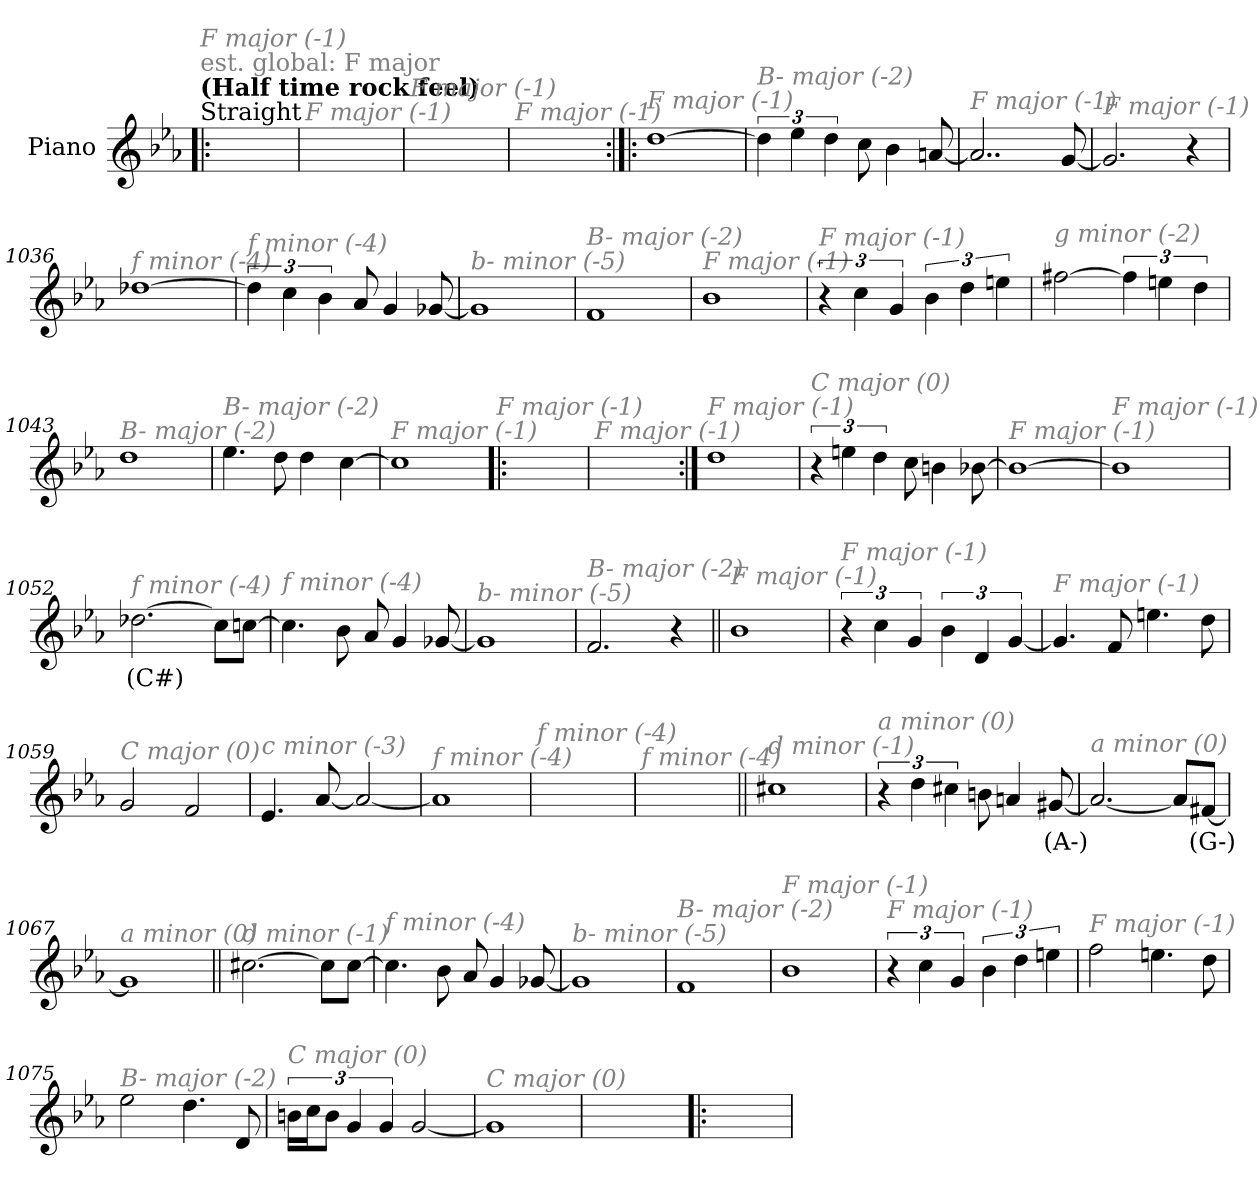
**kern	**text
*part1	*part1
*staff1	*staff1
*I"Piano	*
*I'Pno.	*
*clefG2	*
*k[b-e-a-]	*
=1!|:	=1!|:
!LO:TX:a:t=Straight	!
!LO:TX:a:B:t=(Half time rock feel)	!
!LO:TX:a:color=#808080:t=est. global&colon; F major	!
!LO:TX:i:color=#808080:t=F major (-1)	!
1ryy	.
=1029	=1029
!LO:TX:i:color=#808080:t=F major (-1)	!
1ryy	.
=1030	=1030
!LO:TX:i:color=#808080:t=F major (-1)	!
1ryy	.
=1031	=1031
!LO:TX:i:color=#808080:t=F major (-1)	!
1ryy	.
!!LO:LB:g=z
=1032:|!|:	=1032:|!|:
!LO:TX:i:color=#808080:t=F major (-1)	!
[1dd	.
=1033	=1033
!LO:TX:i:color=#808080:t=B- major (-2)	!
6dd\]	.
6ee-\	.
6dd\	.
8cc\	.
4b-\	.
[8an/	.
=1034	=1034
!LO:TX:i:color=#808080:t=F major (-1)	!
2..a/]	.
[8g/	.
=1035	=1035
!LO:TX:i:color=#808080:t=F major (-1)	!
2.g/]	.
4r	.
!!LO:LB:g=z
=1036	=1036
!LO:TX:i:color=#808080:t=f minor (-4)	!
[1dd-X	.
=1037	=1037
!LO:TX:i:color=#808080:t=f minor (-4)	!
6dd-\]	.
6cc\	.
6b-\	.
8a-/	.
4g/	.
[8g-X/	.
=1038	=1038
!LO:TX:i:color=#808080:t=b- minor (-5)	!
1g-]	.
=1039	=1039
!LO:TX:i:color=#808080:t=B- major (-2)	!
1f	.
!!LO:LB:g=z
=1040	=1040
!LO:TX:i:color=#808080:t=F major (-1)	!
1b-	.
=1041	=1041
!LO:TX:i:color=#808080:t=F major (-1)	!
6r	.
6cc\	.
6g/	.
6b-\	.
6dd\	.
6een\	.
=1042	=1042
!LO:TX:i:color=#808080:t=g minor (-2)	!
[2ff#X\	.
6ff#\]	.
6een\	.
6dd\	.
=1043	=1043
!LO:TX:i:color=#808080:t=B- major (-2)	!
1dd	.
!!LO:LB:g=z
=1044	=1044
!LO:TX:i:color=#808080:t=B- major (-2)	!
4.ee-\	.
8dd\	.
4dd\	.
[4cc\	.
=1045	=1045
!LO:TX:i:color=#808080:t=F major (-1)	!
1cc]	.
=1046!|:	=1046!|:
!LO:TX:i:color=#808080:t=F major (-1)	!
1ryy	.
=1047	=1047
!LO:TX:i:color=#808080:t=F major (-1)	!
1ryy	.
!!LO:LB:g=z
=1048:|!	=1048:|!
!LO:TX:i:color=#808080:t=F major (-1)	!
1dd	.
=1049	=1049
!LO:TX:i:color=#808080:t=C major (0)	!
6r	.
6een\	.
6dd\	.
8cc\	.
4bn\	.
[8b-X\	.
=1050	=1050
!LO:TX:i:color=#808080:t=F major (-1)	!
1b-_	.
=1051	=1051
!LO:TX:i:color=#808080:t=F major (-1)	!
1b-]	.
!!LO:LB:g=z
=1052	=1052
!LO:TX:i:color=#808080:t=f minor (-4)	!
[2.dd-Xi\	(C#)
8cc#\L]	.
[8ccn\J	.
=1053	=1053
!LO:TX:i:color=#808080:t=f minor (-4)	!
4.cc\]	.
8b-\	.
8a-/	.
4g/	.
[8g-X/	.
=1054	=1054
!LO:TX:i:color=#808080:t=b- minor (-5)	!
1g-]	.
=1055	=1055
!LO:TX:i:color=#808080:t=B- major (-2)	!
2.f/	.
4r	.
!!LO:LB:g=z
=1056||	=1056||
!LO:TX:i:color=#808080:t=F major (-1)	!
1b-	.
=1057	=1057
!LO:TX:i:color=#808080:t=F major (-1)	!
6r	.
6cc\	.
6g/	.
6b-\	.
6d/	.
[6g/	.
=1058	=1058
!LO:TX:i:color=#808080:t=F major (-1)	!
4.g/]	.
8f/	.
4.een\	.
8dd\	.
=1059	=1059
!LO:TX:i:color=#808080:t=C major (0)	!
2g/	.
2f/	.
!!LO:LB:g=z
=1060	=1060
!LO:TX:i:color=#808080:t=c minor (-3)	!
4.e-/	.
[8a-/	.
2a-/_	.
=1061	=1061
!LO:TX:i:color=#808080:t=f minor (-4)	!
1a-]	.
=1062	=1062
!LO:TX:i:color=#808080:t=f minor (-4)	!
1ryy	.
=1063	=1063
!LO:TX:i:color=#808080:t=f minor (-4)	!
1ryy	.
!!LO:LB:g=z
=1064||	=1064||
!LO:TX:i:color=#808080:t=d minor (-1)	!
1cc#X	.
=1065	=1065
!LO:TX:i:color=#808080:t=a minor (0)	!
6r	.
6dd\	.
6cc#X\	.
8bn\	.
4an/	.
[8g#Xi/	(A-)
=1066	=1066
!LO:TX:i:color=#808080:t=a minor (0)	!
2.a-/_	.
8a-/L]	.
[8f#Xi/J	(G-)
=1067	=1067
!LO:TX:i:color=#808080:t=a minor (0)	!
1g-]	.
!!LO:PB:g=z
=1068||	=1068||
!LO:TX:i:color=#808080:t=d minor (-1)	!
[2.cc#X\	.
8cc#\L]	.
[8cc#\J	.
=1069	=1069
!LO:TX:i:color=#808080:t=f minor (-4)	!
4.cc#\]	.
8b-\	.
8a-/	.
4g/	.
[8g-X/	.
=1070	=1070
!LO:TX:i:color=#808080:t=b- minor (-5)	!
1g-]	.
=1071	=1071
!LO:TX:i:color=#808080:t=B- major (-2)	!
1f	.
!!LO:LB:g=z
=1072	=1072
!LO:TX:i:color=#808080:t=F major (-1)	!
1b-	.
=1073	=1073
!LO:TX:i:color=#808080:t=F major (-1)	!
6r	.
6cc\	.
6g/	.
6b-\	.
6dd\	.
6een\	.
=1074	=1074
!LO:TX:i:color=#808080:t=F major (-1)	!
2ff\	.
4.een\	.
8dd\	.
=1075	=1075
!LO:TX:i:color=#808080:t=B- major (-2)	!
2ee-\	.
4.dd\	.
8d/	.
=1076	=1076
!LO:TX:i:color=#808080:t=C major (0)	!
24bn\LL	.
24cc\J	.
12b\J	.
6g/	.
6g/	.
[2g/	.
=1077	=1077
!LO:TX:i:color=#808080:t=C major (0)	!
1g]	.
=1078	=1078
1ryy	.
!!LO:LB:g=z
=1079	=1079
1ryy	.
=1080:|!|:	=1080:|!|:
1ryy	.
=1081	=1081
1ryy	.
=:|!	=:|!
*-	*-
